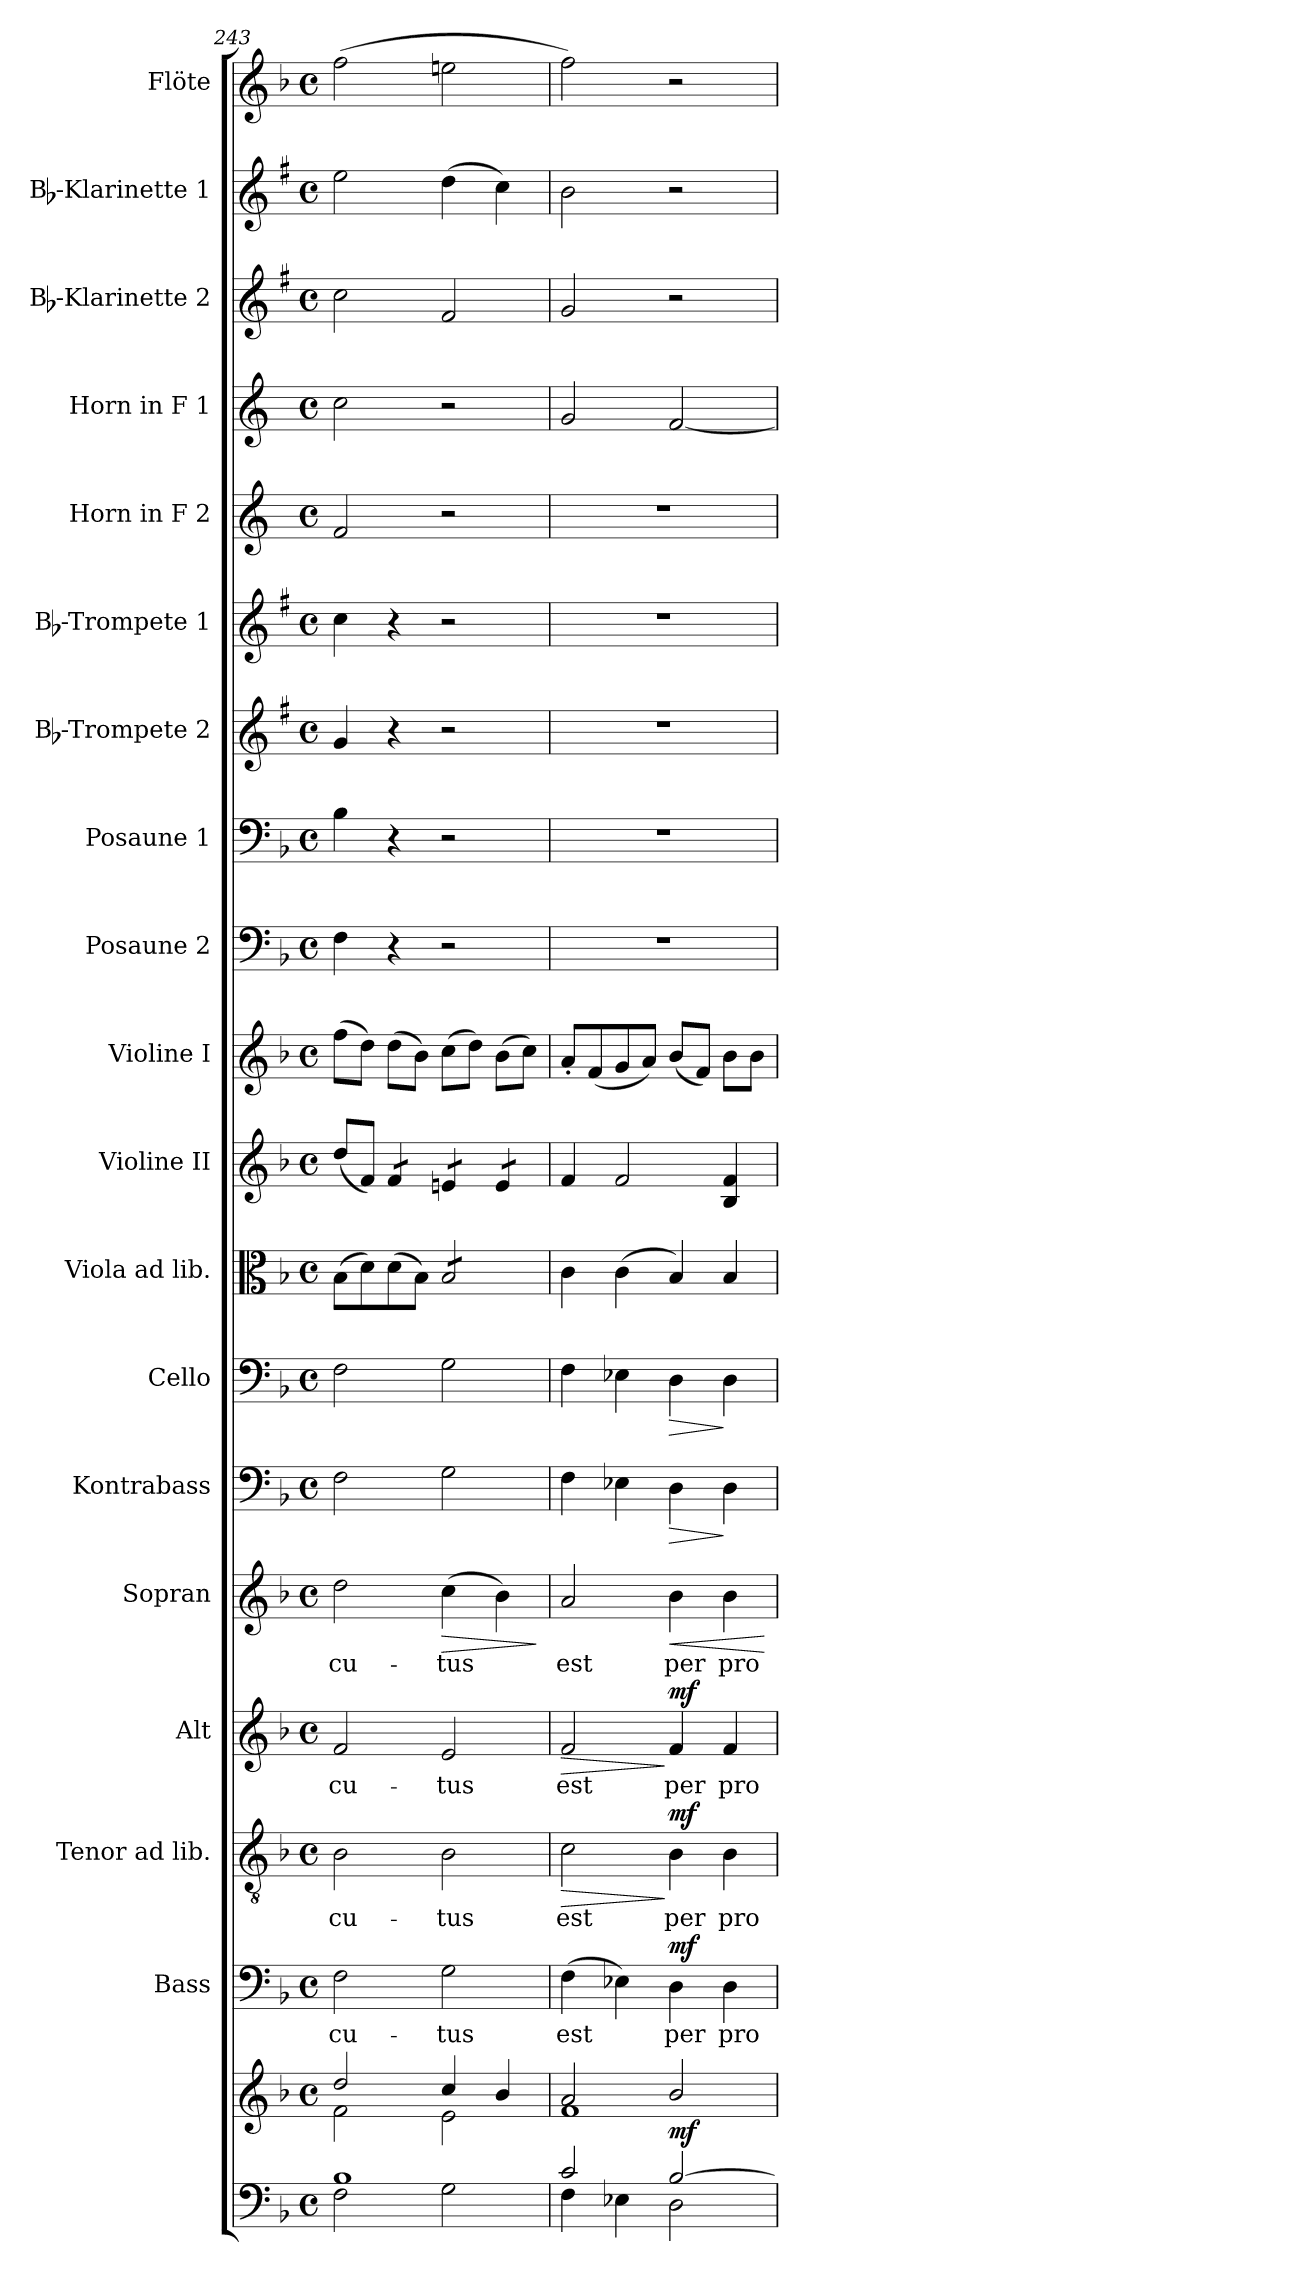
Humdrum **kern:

**kern	**kern	**dynam	**kern	**text	**dynam	**kern	**text	**dynam	**kern	**text	**dynam	**kern	**text	**dynam	**kern	**dynam	**kern	**dynam	**kern	**kern	**kern	**kern	**kern	**kern	**kern	**kern	**kern	**kern	**kern	**kern
*part19	*part19	*part19	*part18	*part18	*part18	*part17	*part17	*part17	*part16	*part16	*part16	*part15	*part15	*part15	*part14	*part14	*part13	*part13	*part12	*part11	*part10	*part9	*part8	*part7	*part6	*part5	*part4	*part3	*part2	*part1
*staff20	*staff19	*staff19/20	*staff18	*staff18	*staff18	*staff17	*staff17	*staff17	*staff16	*staff16	*staff16	*staff15	*staff15	*staff15	*staff14	*staff14	*staff13	*staff13	*staff12	*staff11	*staff10	*staff9	*staff8	*staff7	*staff6	*staff5	*staff4	*staff3	*staff2	*staff1
*	*	*	*I"Bass	*	*	*I"Tenor ad lib.	*	*	*I"Alt	*	*	*I"Sopran	*	*	*I"Kontrabass	*	*I"Cello	*	*I"Viola ad lib.	*I"Violine II	*I"Violine I	*I"Posaune 2	*I"Posaune 1	*I"Bb-Trompete 2	*I"Bb-Trompete 1	*I"Horn in F 2	*I"Horn in F 1	*I"Bb-Klarinette 2	*I"Bb-Klarinette 1	*I"Flöte
*	*	*	*I'B.	*	*	*I'T.	*	*	*I'A.	*	*	*I'S.	*	*	*I'Kb.	*	*	*	*I'Vla.	*I'Vl. II	*I'Vl. I	*I'Pos. 2	*I'Pos. 1	*I'Bb Trp. 2	*I'Bb Trp. 1	*	*	*I'Bb Kl. 2	*I'Bb Kl. 1	*I'Fl.
*clefF4	*clefG2	*	*clefF4	*	*	*clefGv2	*	*	*clefG2	*	*	*clefG2	*	*	*clefF4	*	*clefF4	*	*clefC3	*clefG2	*clefG2	*clefF4	*clefF4	*clefG2	*clefG2	*clefG2	*clefG2	*clefG2	*clefG2	*clefG2
*	*	*	*	*	*	*	*	*	*	*	*	*	*	*	*ITrd7c12	*	*	*	*	*	*	*	*	*ITrd1c2	*ITrd1c2	*ITrd4c7	*ITrd4c7	*ITrd1c2	*ITrd1c2	*
*k[b-]	*k[b-]	*	*k[b-]	*	*	*k[b-]	*	*	*k[b-]	*	*	*k[b-]	*	*	*k[b-]	*	*k[b-]	*	*k[b-]	*k[b-]	*k[b-]	*k[b-]	*k[b-]	*k[b-]	*k[b-]	*k[b-]	*k[b-]	*k[b-]	*k[b-]	*k[b-]
*F:	*F:	*	*F:	*	*	*F:	*	*	*F:	*	*	*F:	*	*	*F:	*	*F:	*	*F:	*F:	*F:	*F:	*F:	*F:	*F:	*F:	*F:	*F:	*F:	*F:
*M4/4	*M4/4	*	*M4/4	*	*	*M4/4	*	*	*M4/4	*	*	*M4/4	*	*	*M4/4	*	*M4/4	*	*M4/4	*M4/4	*M4/4	*M4/4	*M4/4	*M4/4	*M4/4	*M4/4	*M4/4	*M4/4	*M4/4	*M4/4
*met(c)	*met(c)	*	*met(c)	*	*	*met(c)	*	*	*met(c)	*	*	*met(c)	*	*	*met(c)	*	*met(c)	*	*met(c)	*met(c)	*met(c)	*met(c)	*met(c)	*met(c)	*met(c)	*met(c)	*met(c)	*met(c)	*met(c)	*met(c)
=243	=243	=243	=243	=243	=243	=243	=243	=243	=243	=243	=243	=243	=243	=243	=243	=243	=243	=243	=243	=243	=243	=243	=243	=243	=243	=243	=243	=243	=243	=243
*^	*^	*	*	*	*	*	*	*	*	*	*	*	*	*	*	*	*	*	*	*	*	*	*	*	*	*	*	*	*	*
!	!	!	!	!	!	!LO:LY:b	!	!	!LO:LY:b	!	!	!LO:LY:b	!	!	!LO:LY:b	!	!	!	!	!	!	!	!	!	!	!	!	!	!	!	!	!
1B-	2F\	2dd/	2f\	.	2F\	-cu-	.	2B-\	-cu-	.	2f/	-cu-	.	2dd\	-cu-	.	2FF\	.	2F\	.	(>8B-\L	(<8dd/L	(>8ff\L	4F\	4B-\	4f/	4b-\	2B-/	2f\	2b-\	2dd\	(>2ff\
.	.	.	.	.	.	.	.	.	.	.	.	.	.	.	.	.	.	.	.	.	8d\)	8f/J)	8dd\J)	.	.	.	.	.	.	.	.	.
*	*	*	*	*	*	*	*	*	*	*	*	*	*	*	*	*	*	*	*	*	*	*tremolo	*	*	*	*	*	*	*	*	*	*
.	.	.	.	.	.	.	.	.	.	.	.	.	.	.	.	.	.	.	.	.	(>8d\	8f/L	(>8dd\L	4r	4r	4r	4r	.	.	.	.	.
.	.	.	.	.	.	.	.	.	.	.	.	.	.	.	.	.	.	.	.	.	8B-\J)	8f/J	8b-\J)	.	.	.	.	.	.	.	.	.
!	!	!	!	!	!	!LO:LY:b	!	!	!LO:LY:b	!	!	!LO:LY:b	!	!	!LO:LY:b	!LO:HP:b	!	!	!	!	!	!	!	!	!	!	!	!	!	!	!	!
*	*	*	*	*	*	*	*	*	*	*	*	*	*	*	*	*	*	*	*	*	*tremolo	*	*	*	*	*	*	*	*	*	*	*
.	2G\	4cc/	2e\	.	2G\	-tus	.	2B-\	-tus	.	2e/	-tus	.	(>4cc\	-tus	>	2GG\	.	2G\	.	8B-/L	8en/L	(>8cc\L	2r	2r	2r	2r	2r	2r	2e/	(>4cc\	2een\
.	.	.	.	.	.	.	.	.	.	.	.	.	.	.	.	.	.	.	.	.	8B-/	8en/J	8dd\J)	.	.	.	.	.	.	.	.	.
.	.	4b-/	.	.	.	.	.	.	.	.	.	.	.	4b-\)	.	.	.	.	.	.	8B-/	8e/L	(>8b-\L	.	.	.	.	.	.	.	4b-\)	.
.	.	.	.	.	.	.	.	.	.	.	.	.	.	.	.	.	.	.	.	.	8B-/J	8e/J	8cc\J)	.	.	.	.	.	.	.	.	.
*	*	*	*	*	*	*	*	*	*	*	*	*	*	*	*	*	*	*	*	*	*	*Xtremolo	*	*	*	*	*	*	*	*	*	*
*	*	*	*	*	*	*	*	*	*	*	*	*	*	*	*	*	*	*	*	*	*Xtremolo	*	*	*	*	*	*	*	*	*	*	*
*v	*v	*	*	*	*	*	*	*	*	*	*	*	*	*	*	*	*	*	*	*	*	*	*	*	*	*	*	*	*	*	*	*
*	*v	*v	*	*	*	*	*	*	*	*	*	*	*	*	*	*	*	*	*	*	*	*	*	*	*	*	*	*	*	*	*
.	.	.	.	.	.	.	.	.	.	.	.	.	.	]	.	.	.	.	.	.	.	.	.	.	.	.	.	.	.	.
=244	=244	=244	=244	=244	=244	=244	=244	=244	=244	=244	=244	=244	=244	=244	=244	=244	=244	=244	=244	=244	=244	=244	=244	=244	=244	=244	=244	=244	=244	=244
*^	*^	*	*	*	*	*	*	*	*	*	*	*	*	*	*	*	*	*	*	*	*	*	*	*	*	*	*	*	*	*
!	!	!	!	!	!	!LO:LY:b	!	!	!LO:LY:b	!LO:HP:b	!	!LO:LY:b	!LO:HP:b	!	!LO:LY:b	!	!	!	!	!	!	!	!	!	!	!	!	!	!	!	!	!
2c/	4F\	2a/	1f	.	(>4F\	est	.	2c\	est	>	2f/	est	>	2a/	est	.	4FF\	.	4F\	.	4c\	4f/	8a'</L	1r	1r	1r	1r	1r	2c/	2f/	2a\	2ff\)
.	.	.	.	.	.	.	.	.	.	.	.	.	.	.	.	.	.	.	.	.	.	.	(<8f/	.	.	.	.	.	.	.	.	.
.	4E-X\	.	.	.	4E-X\)	.	.	.	.	.	.	.	.	.	.	.	4EE-X\	.	4E-X\	.	(>4c\	2f/	8g/	.	.	.	.	.	.	.	.	.
.	.	.	.	.	.	.	.	.	.	.	.	.	.	.	.	.	.	.	.	.	.	.	8a/J)	.	.	.	.	.	.	.	.	.
!	!	!	!	!LO:DY:b	!	!LO:LY:b	!LO:DY:a	!	!LO:LY:b	!LO:DY:n=1:a	!	!LO:LY:b	!LO:DY:n=1:a	!	!LO:LY:b	!LO:HP:b	!	!LO:HP:b	!	!LO:HP:b	!	!	!	!	!	!	!	!	!	!	!	!
[>2B-/	2D\	2b-/	.	mf	4D\	per	mf	4B-\	per	] mf	4f/	per	] mf	4b-\	per	<	4DD\	>	4D\	>	4B-/)	.	(<8b-/L	.	.	.	.	.	[2B-/	2r	2r	2r
.	.	.	.	.	.	.	.	.	.	.	.	.	.	.	.	.	.	.	.	.	.	.	8f/J)	.	.	.	.	.	.	.	.	.
!	!	!	!	!	!	!LO:LY:b	!	!	!LO:LY:b	!	!	!LO:LY:b	!	!	!LO:LY:b	!	!	!	!	!	!	!	!	!	!	!	!	!	!	!	!	!
.	.	.	.	.	4D\	pro-	.	4B-\	pro-	.	4f/	pro-	.	4b-\	pro-	.	4DD\	]	4D\	]	4B-/	4B-/ 4f/	8b-\L	.	.	.	.	.	.	.	.	.
.	.	.	.	.	.	.	.	.	.	.	.	.	.	.	.	.	.	.	.	.	.	.	8b-\J	.	.	.	.	.	.	.	.	.
*v	*v	*	*	*	*	*	*	*	*	*	*	*	*	*	*	*	*	*	*	*	*	*	*	*	*	*	*	*	*	*	*	*
*	*v	*v	*	*	*	*	*	*	*	*	*	*	*	*	*	*	*	*	*	*	*	*	*	*	*	*	*	*	*	*	*
.	.	.	.	.	.	.	.	.	.	.	.	.	.	[	.	.	.	.	.	.	.	.	.	.	.	.	.	.	.	.
=	=	=	=	=	=	=	=	=	=	=	=	=	=	=	=	=	=	=	=	=	=	=	=	=	=	=	=	=	=	=
*-	*-	*-	*-	*-	*-	*-	*-	*-	*-	*-	*-	*-	*-	*-	*-	*-	*-	*-	*-	*-	*-	*-	*-	*-	*-	*-	*-	*-	*-	*-
